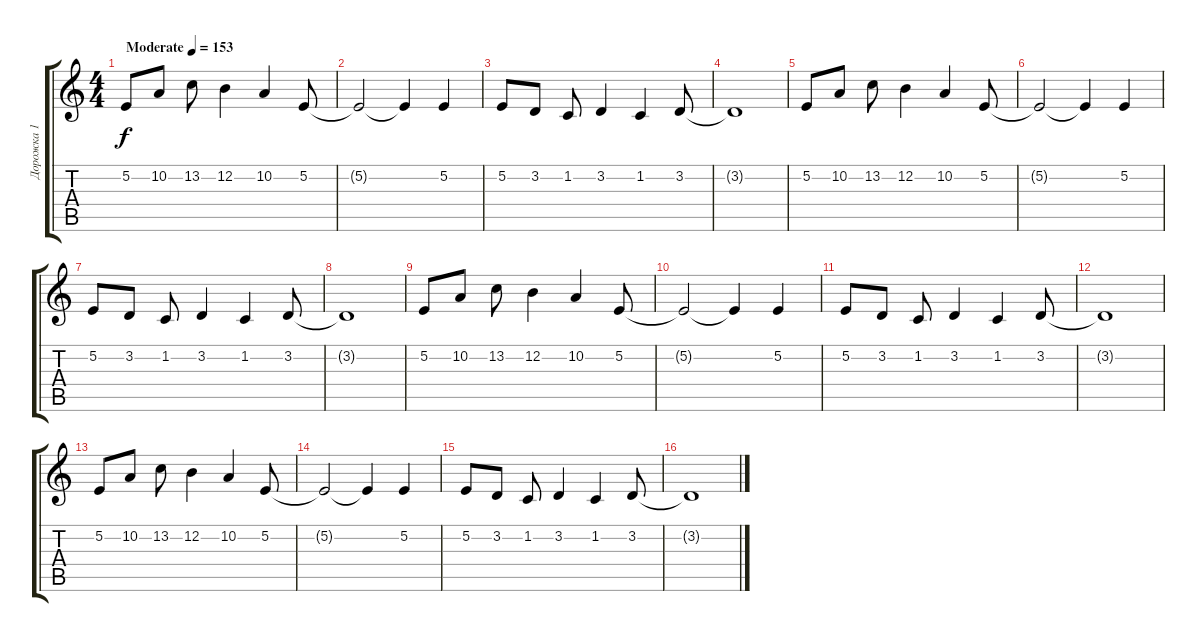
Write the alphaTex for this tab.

\track ("Дорожка 1" "Дорожка 1") {instrument accordion}
\staff {score tabs}
\tuning (E4 B3 G3 D3 A2 E2) {hide}
\ts (4 4)
\tempo (153 "Moderate")
\clef g2
\ks c
5.2.8{dy f instrument accordion} 10.2.8 13.2.8 12.2.4 10.2.4 5.2.8 |
5.2{t}.2 5.2{t}.4 5.2.4 |
5.2.8 3.2.8 1.2.8 3.2.4 1.2.4 3.2.8 |
3.2{t}.1 |
5.2.8 10.2.8 13.2.8 12.2.4 10.2.4 5.2.8 |
5.2{t}.2 5.2{t}.4 5.2.4 |
5.2.8 3.2.8 1.2.8 3.2.4 1.2.4 3.2.8 |
3.2{t}.1 |
5.2.8 10.2.8 13.2.8 12.2.4 10.2.4 5.2.8 |
5.2{t}.2 5.2{t}.4 5.2.4 |
5.2.8 3.2.8 1.2.8 3.2.4 1.2.4 3.2.8 |
3.2{t}.1 |
5.2.8 10.2.8 13.2.8 12.2.4 10.2.4 5.2.8 |
5.2{t}.2 5.2{t}.4 5.2.4 |
5.2.8 3.2.8 1.2.8 3.2.4 1.2.4 3.2.8 |
3.2{t}.1
